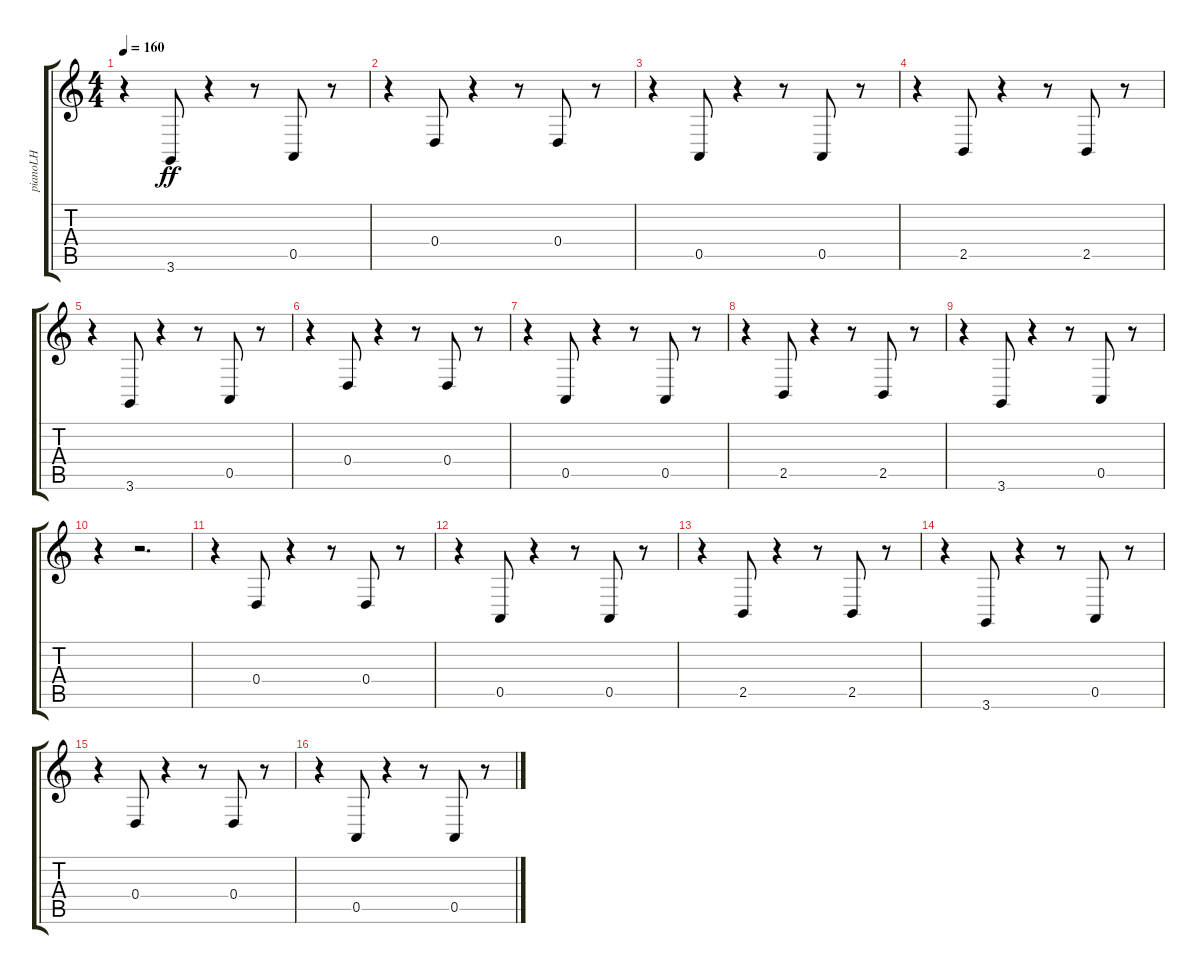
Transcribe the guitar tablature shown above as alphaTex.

\track ("pianoLH" "pianoLH") {instrument brightacousticpiano}
\staff {score tabs}
\tuning (E4 B3 G3 D3 A2 E2) {hide}
\ts (4 4)
\tempo 160
\clef g2
\ks c
r.4{dy ff} 3.6.8 r.4 r.8 0.5.8 r.8 |
r.4 0.4.8 r.4 r.8 0.4.8 r.8 |
r.4 0.5.8 r.4 r.8 0.5.8 r.8 |
r.4 2.5.8 r.4 r.8 2.5.8 r.8 |
r.4 3.6.8 r.4 r.8 0.5.8 r.8 |
r.4 0.4.8 r.4 r.8 0.4.8 r.8 |
r.4 0.5.8 r.4 r.8 0.5.8 r.8 |
r.4 2.5.8 r.4 r.8 2.5.8 r.8 |
r.4 3.6.8 r.4 r.8 0.5.8 r.8 |
r.4 r.2{d} |
r.4 0.4.8 r.4 r.8 0.4.8 r.8 |
r.4 0.5.8 r.4 r.8 0.5.8 r.8 |
r.4 2.5.8 r.4 r.8 2.5.8 r.8 |
r.4 3.6.8 r.4 r.8 0.5.8 r.8 |
r.4 0.4.8 r.4 r.8 0.4.8 r.8 |
r.4 0.5.8 r.4 r.8 0.5.8 r.8
